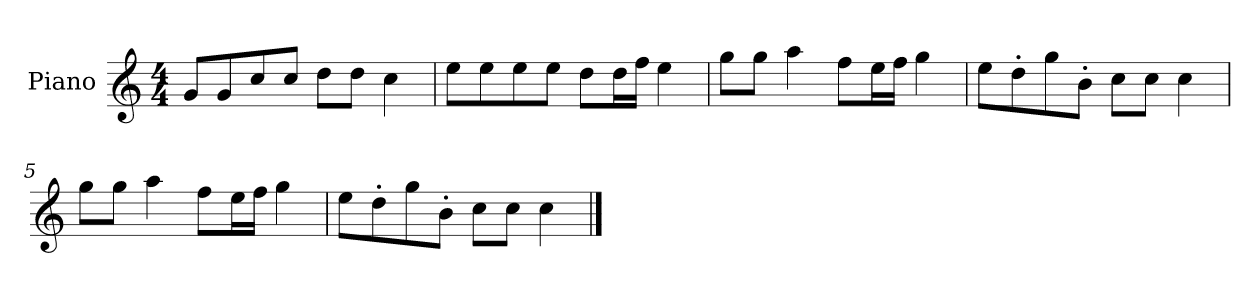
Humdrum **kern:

**kern
*part1
*staff1
*I"Piano
*I'P-no
*clefG2
*k[]
*M4/4
*MM90
=1
8g/L
8g/
8cc/
8cc/J
8dd\L
8dd\J
4cc\
=2
8ee\L
8ee\
8ee\
8ee\J
8dd\L
16dd\L
16ff\JJ
4ee\
=3
8gg\L
8gg\J
4aa\
8ff\L
16ee\L
16ff\JJ
4gg\
=4
8ee\L
8dd'\
8gg\
8b'\J
8cc\L
8cc\J
4cc\
=5
8gg\L
8gg\J
4aa\
8ff\L
16ee\L
16ff\JJ
4gg\
!!LO:LB:g=z
=6
8ee\L
8dd'\
8gg\
8b'\J
8cc\L
8cc\J
4cc\
==
*-
